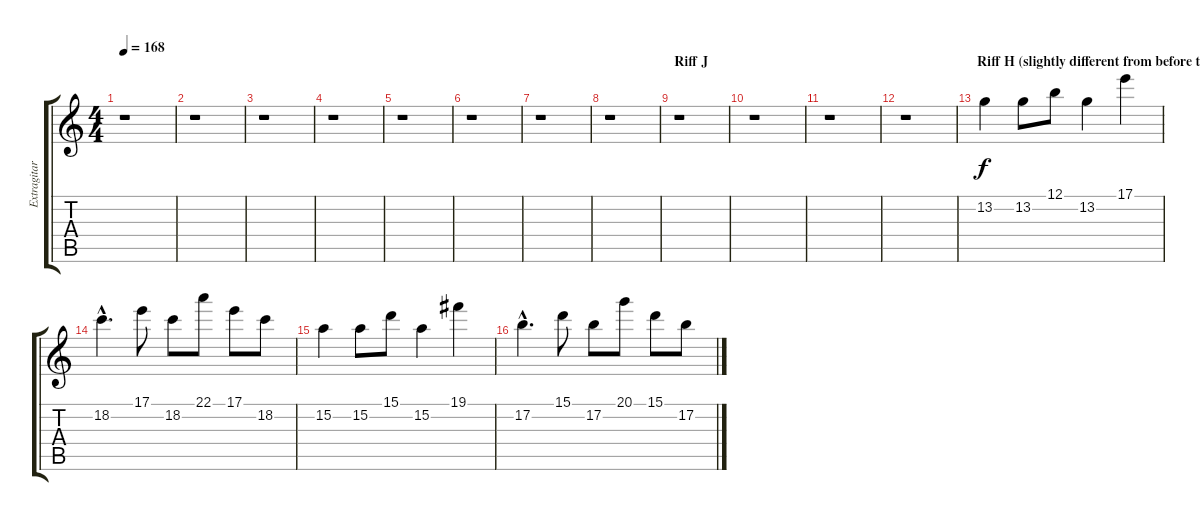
\track ("Extragitarr 1" "Extragitar") {instrument distortionguitar}
\staff {score tabs}
\tuning (B3 Gb3 D3 A2 E2 B1) {hide}
\ts (4 4)
\tempo 168
\clef g2
\ks c
r.1{dy f} |
r.1 |
r.1 |
r.1 |
r.1 |
r.1 |
r.1 |
r.1 |
\section ("" "Riff J")
r.1 |
r.1 |
r.1 |
r.1 |
\section ("" "Riff H (slightly different from before the solo)")
13.2.4 13.2.8 12.1.8 13.2.4 17.1.4 |
18.2{hac}.4{d} 17.1.8 18.2.8 22.1.8 17.1.8 18.2.8 |
15.2.4 15.2.8 15.1.8 15.2.4 19.1.4 |
17.2{hac}.4{d} 15.1.8 17.2.8 20.1.8 15.1.8 17.2.8
